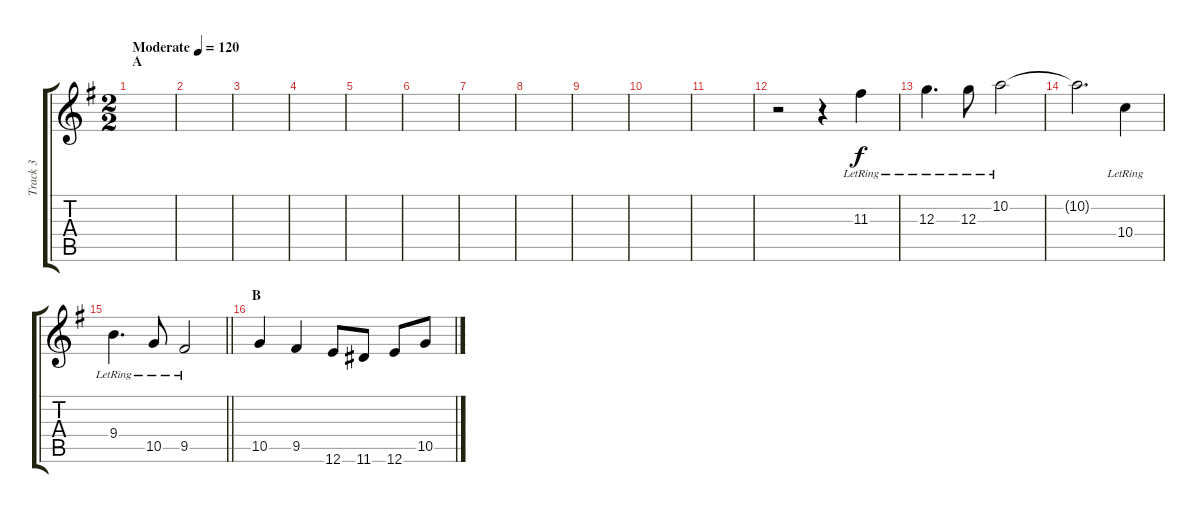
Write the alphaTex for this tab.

\track ("Track 3" "Track 3") {instrument acousticguitarnylon}
\staff {score tabs}
\tuning (E4 B3 G3 D3 A2 E2) {hide}
\ts (2 2)
\section ("" "A")
\tempo (120 "Moderate")
\clef g2
\ks eminor
|
|
|
|
|
|
|
|
|
|
|
r.2 r.4 11.3{lr}.4 |
12.3{lr}.4{d} 12.3{lr}.8 10.2{lr}.2 |
10.2{t}.2{d} 10.4{lr}.4 |
\barLineRight lightlight
9.4{lr}.4{d} 10.5{lr}.8 9.5{lr}.2 |
\section ("" "B")
10.5.4 9.5.4 12.6.8 11.6.8 12.6.8 10.5.8
